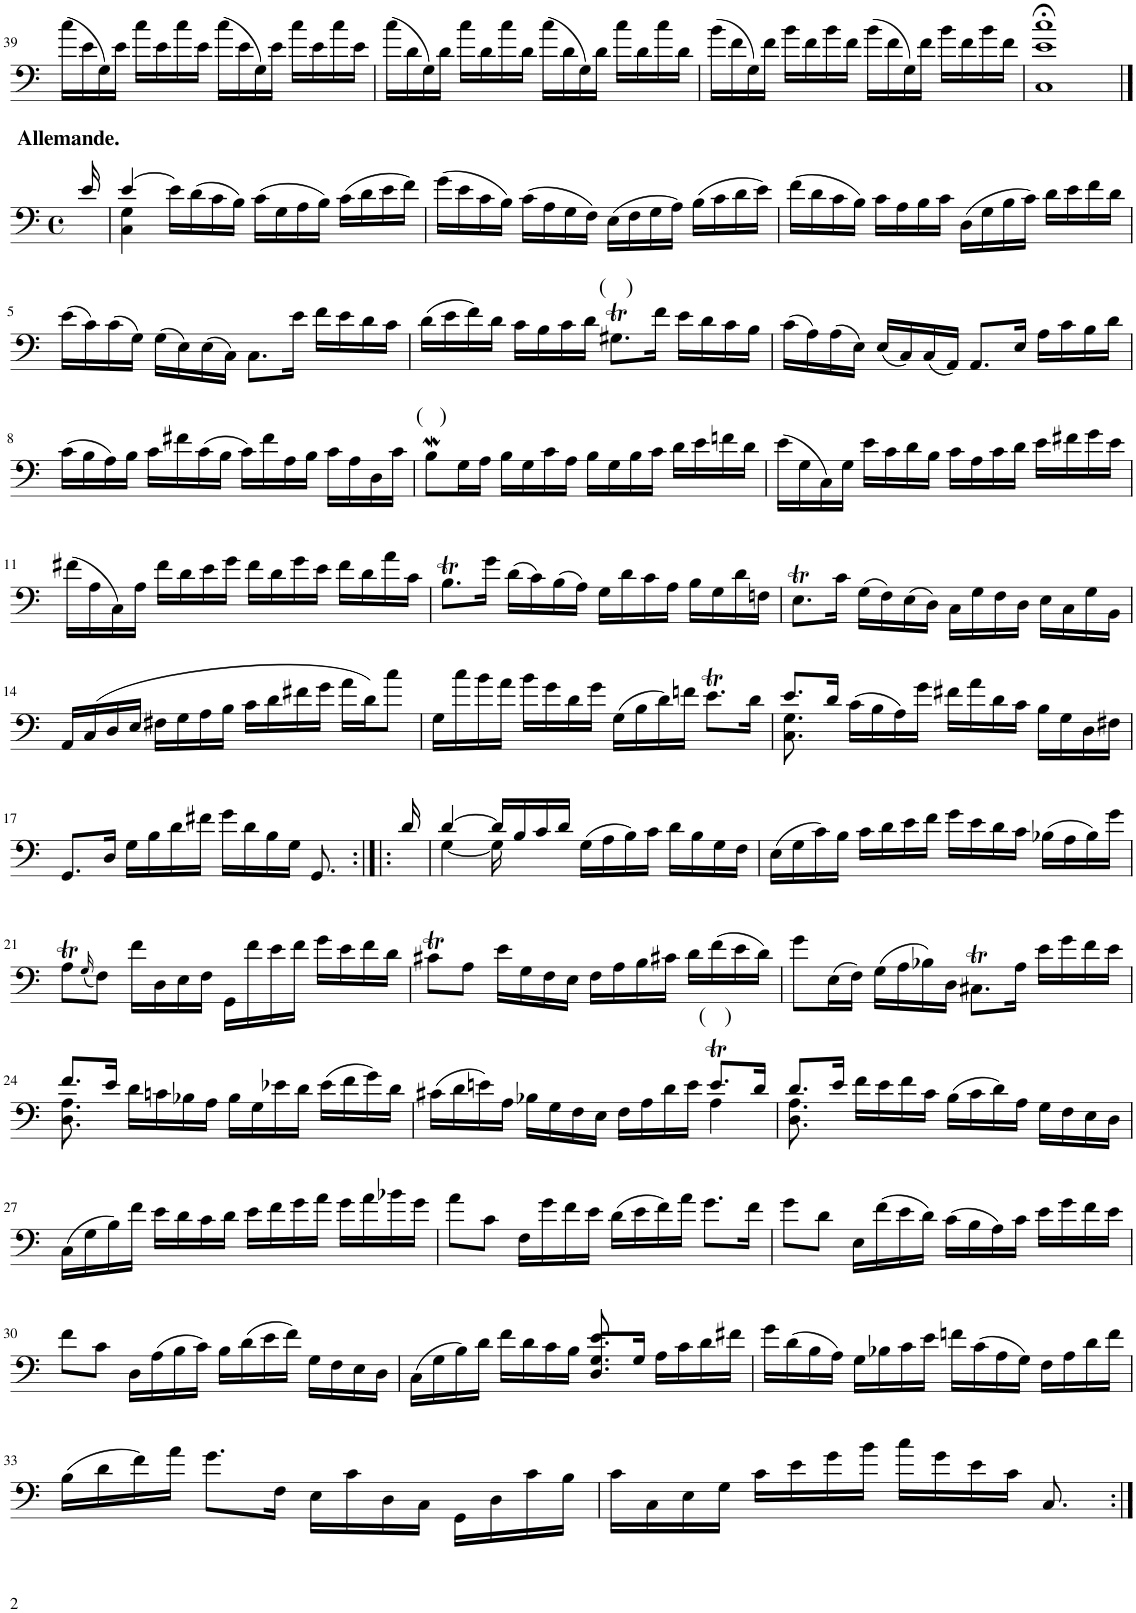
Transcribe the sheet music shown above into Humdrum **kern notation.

**kern
*part1
*staff1
*I"Violoncello
*I'Vc.
!!LO:PB:g=z
*clefF4
*k[]
*M4/4
*met(c)
=39
(16cc\LL
16e\
16G\)
16e\JJ
16cc\LL
16e\
16cc\
16e\JJ
(16cc\LL
16e\
16G\)
16e\JJ
16cc\LL
16e\
16cc\
16e\JJ
=40
(16cc\LL
16d\
16G\)
16d\JJ
16cc\LL
16d\
16cc\
16d\JJ
(16cc\LL
16d\
16G\)
16d\JJ
16cc\LL
16d\
16cc\
16d\JJ
=41
(16b\LL
16f\
16G\)
16f\JJ
16b\LL
16f\
16b\
16f\JJ
(16b\LL
16f\
16G\)
16f\JJ
16b\LL
16f\
16b\
16f\JJ
=42
1C;< 1e;< 1cc;<
!!LO:LB:g=z
==1
*k[]
*M4/4
*met(c)
!LO:TX:a:B:t=Allemande.
16e/
=2
*^
[4e/	4C\ 4G\
16e\LL]	4ryy
(16d\	.
16c\	.
16B\JJ)	.
(16c\LL	2ryy
16G\	.
16A\	.
16B\JJ)	.
(16c\LL	.
16d\	.
16e\	.
16f\JJ)	.
*v	*v
=3
(16g\LL
16e\
16c\
16B\JJ)
(16c\LL
16A\
16G\
16F\JJ)
(16E\LL
16F\
16G\
16A\JJ)
(16B\LL
16c\
16d\
16e\JJ)
=4
(16f\LL
16d\
16c\
16B\JJ)
16c\LL
16A\
16B\
16c\JJ
(16D\LL
16G\
16B\
16c\JJ)
16d\LL
16e\
16f\
16d\JJ
!!LO:LB:g=z
=5
(16e\LL
16c\)
(16c\
16G\JJ)
(16G\LL
16E\)
(16E\
16C\JJ)
8.C\L
16e\Jk
16f\LL
16e\
16d\
16c\JJ
=6
(16d\LL
16e\
16f\)
16d\JJ
16c\LL
16B\
16c\
16d\JJ
!LO:TX:a:t=)
!LO:TX:a:t=(
8.G#Xt\L
16f\Jk
16e\LL
16d\
16c\
16B\JJ
=7
(16c\LL
16A\)
(16A\
16E\JJ)
(16E/LL
16C/)
(16C/
16AA/JJ)
8.AA/L
16E/Jk
16A\LL
16c\
16B\
16d\JJ
!!LO:LB:g=z
=8
(16c\LL
16B\
16A\)
16B\JJ
16c\LL
16f#X\
(16c\
16B\JJ
16c\LL)
16f#\
16A\
16B\JJ
16c\LL
16A\
16D\
16c\JJ
=9
!LO:TX:a:t=)
!LO:TX:a:t=(
8BW\L
16G\L
16A\JJ
16B\LL
16G\
16c\
16A\JJ
16B\LL
16G\
16B\
16c\JJ
16d\LL
16e\
16fn\
16d\JJ
=10
(16e\LL
16G\
16C\)
16G\JJ
16e\LL
16c\
16d\
16B\JJ
16c\LL
16A\
16c\
16d\JJ
16e\LL
16f#X\
16g\
16e\JJ
!!LO:LB:g=z
=11
(16f#X\LL
16A\
16C\)
16A\JJ
16f#\LL
16d\
16e\
16g\JJ
16f#\LL
16d\
16g\
16e\JJ
16f#\LL
16d\
16a\
16c\JJ
=12
8.Bt\L
16g\Jk
(16d\LL
16c\)
(16B\
16A\JJ)
16G\LL
16d\
16c\
16A\JJ
16B\LL
16G\
16d\
16Fn\JJ
=13
8.Et\L
16c\Jk
(16G\LL
16F\)
(16E\
16D\JJ)
16C\LL
16G\
16F\
16D\JJ
16E\LL
16C\
16G\
16BB\JJ
!!LO:LB:g=z
=14
16AA/LL
(16C/
16D/
16E/JJ
16F#X\LL
16G\
16A\
16B\JJ
16c\LL
16d\
16f#X\
16g\JJ
16a\LL
16d\J)
8cc\J
=15
16G\LL
16cc\
16b\
16a\JJ
16b\LL
16g\
16d\
16g\JJ
(16G\LL
16B\
16d\)
16fn\JJ
8.et\L
16d\Jk
=16
*^
8.e/L	8.C\ 8.G\
16d/Jk	16ryy
(16c\LL	4ryy
16B\	.
16A\)	.
16g\JJ	.
16f#X\LL	2ryy
16a\	.
16d\	.
16c\JJ	.
16B\LL	.
16G\	.
16D\	.
16F#X\JJ	.
*v	*v
!!LO:LB:g=z
=17
8.GG/L
16D/Jk
16G\LL
16B\
16d\
16f#X\JJ
16g\LL
16d\
16B\
16G\JJ
8.GG/
=18:|!|:
16d/
=19
*^
[4d/	[4G\
16d/LL]	16G\]
16B/	16ryy
16c/	8ryy
16d/JJ	.
(16G\LL	2ryy
16A\	.
16B\)	.
16c\JJ	.
16d\LL	.
16B\	.
16G\	.
16F\JJ	.
*v	*v
=20
(16E\LL
16G\
16c\)
16B\JJ
16c\LL
16d\
16e\
16f\JJ
16g\LL
16e\
16d\
16c\JJ
(16B-X\LL
16A\
16B-\)
16g\JJ
!!LO:LB:g=z
=21
8AT\L
(16qG/
8F\J)
16f\LL
16D\
16E\
16F\JJ
16GG\LL
16f\
16e\
16f\JJ
16g\LL
16e\
16f\
16d\JJ
=22
8c#Xt\L
8A\J
16e\LL
16G\
16F\
16E\JJ
16F\LL
16A\
16B\
16c#X\JJ
16d\LL
(16f\
16e\
16d\JJ)
=23
8g\L
(16E\L
16F\JJ)
(16G\LL
16A\
16B-X\)
16D\JJ
8.C#Xt\L
16A\Jk
16e\LL
16g\
16f\
16e\JJ
!!LO:LB:g=z
=24
*^
8.f/L	8.D\ 8.A\
16e/Jk	16ryy
16d\LL	4ryy
16cn\	.
16B-X\	.
16A\JJ	.
16B-\LL	2ryy
16G\	.
16e-X\	.
16d\JJ	.
(16e-\LL	.
16f\	.
16g\)	.
16d\JJ	.
=25	=25
(16c#X\LL	2.ryy
16d\	.
16en\)	.
16A\JJ	.
16B-X\LL	.
16G\	.
16F\	.
16E\JJ	.
16F\LL	.
16A\	.
16d\	.
16e\JJ	.
!LO:TX:a:t=(	!
!LO:TX:a:t=)	!
8.et/L	4A\
16d/Jk	.
=26	=26
8.d/L	8.D\ 8.A\
16e/Jk	16ryy
16f\LL	4ryy
16e\	.
16f\	.
16c\JJ	.
(16B\LL	2ryy
16c\	.
16d\)	.
16A\JJ	.
16G\LL	.
16F\	.
16E\	.
16D\JJ	.
*v	*v
!!LO:LB:g=z
=27
(16C\LL
16G\
16B\)
16f\JJ
16e\LL
16d\
16c\
16d\JJ
16e\LL
16f\
16g\
16a\JJ
16g\LL
16a\
16b-X\
16g\JJ
=28
8a\L
8c\J
16F\LL
16g\
16f\
16e\JJ
(16d\LL
16e\
16f\)
16a\JJ
8.g\L
16f\Jk
=29
8g\L
8d\J
16E\LL
(16f\
16e\
16d\JJ)
(16c\LL
16B\
16A\)
16c\JJ
16e\LL
16g\
16f\
16e\JJ
!!LO:LB:g=z
=30
8f\L
8c\J
16D\LL
(16A\
16B\
16c\JJ)
16B\LL
(16d\
16e\
16f\JJ)
16G\LL
16F\
16E\
16D\JJ
=31
*^
(16C\LL	2ryy
16G\	.
16B\)	.
16d\JJ	.
16f\LL	.
16d\	.
16c\	.
16B\JJ	.
8.D/ 8.G/L	8.e/
16G/Jk	4ryy
16A\LL	.
16c\	.
16d\	.
16f#X\JJ	16ryy
*v	*v
=32
16g\LL
(16d\
16B\
16A\JJ)
16G\LL
16B-X\
16c\
16e\JJ
16fn\LL
(16c\
16A\
16G\JJ)
16F\LL
16A\
16d\
16f\JJ
!!LO:LB:g=z
=33
(16B\LL
16d\
16f\)
16a\JJ
8.g\L
16F\Jk
16E\LL
16c\
16D\
16C\JJ
16GG\LL
16D\
16c\
16B\JJ
=34
16c\LL
16C\
16E\
16G\JJ
16c\LL
16e\
16g\
16b\JJ
16cc\LL
16g\
16e\
16c\JJ
8.C/
=:|!
*-
